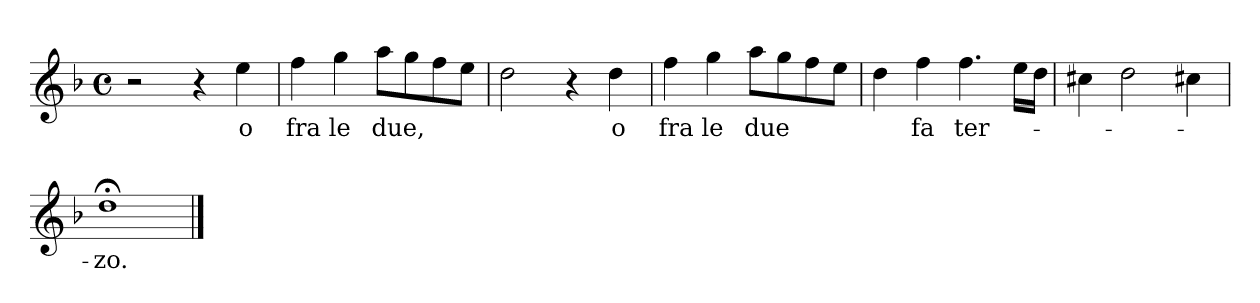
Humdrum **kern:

**kern	**text
*part1	*part1
*staff1	*staff1
*clefG2	*
*k[b-]	*
*M4/4	*
*met(c)	*
=	=
2r	.
4r	.
4ee	-o
=	=
4ff	-fra
4gg	-le
8aaL	-due,
8gg	.
8ff	.
8eeJ	.
=	=
2dd	.
4r	.
4dd	-o
=	=
4ff	-fra
4gg	-le
8aaL	-due
8gg	.
8ff	.
8eeJ	.
=	=
4dd	.
4ff	-fa
4.ff	ter-
16eeLL	.
16ddJJ	.
=	=
4cc#X	.
2dd	.
4cc#X	.
=	=
1dd;<	-zo.
==	==
*-	*-
